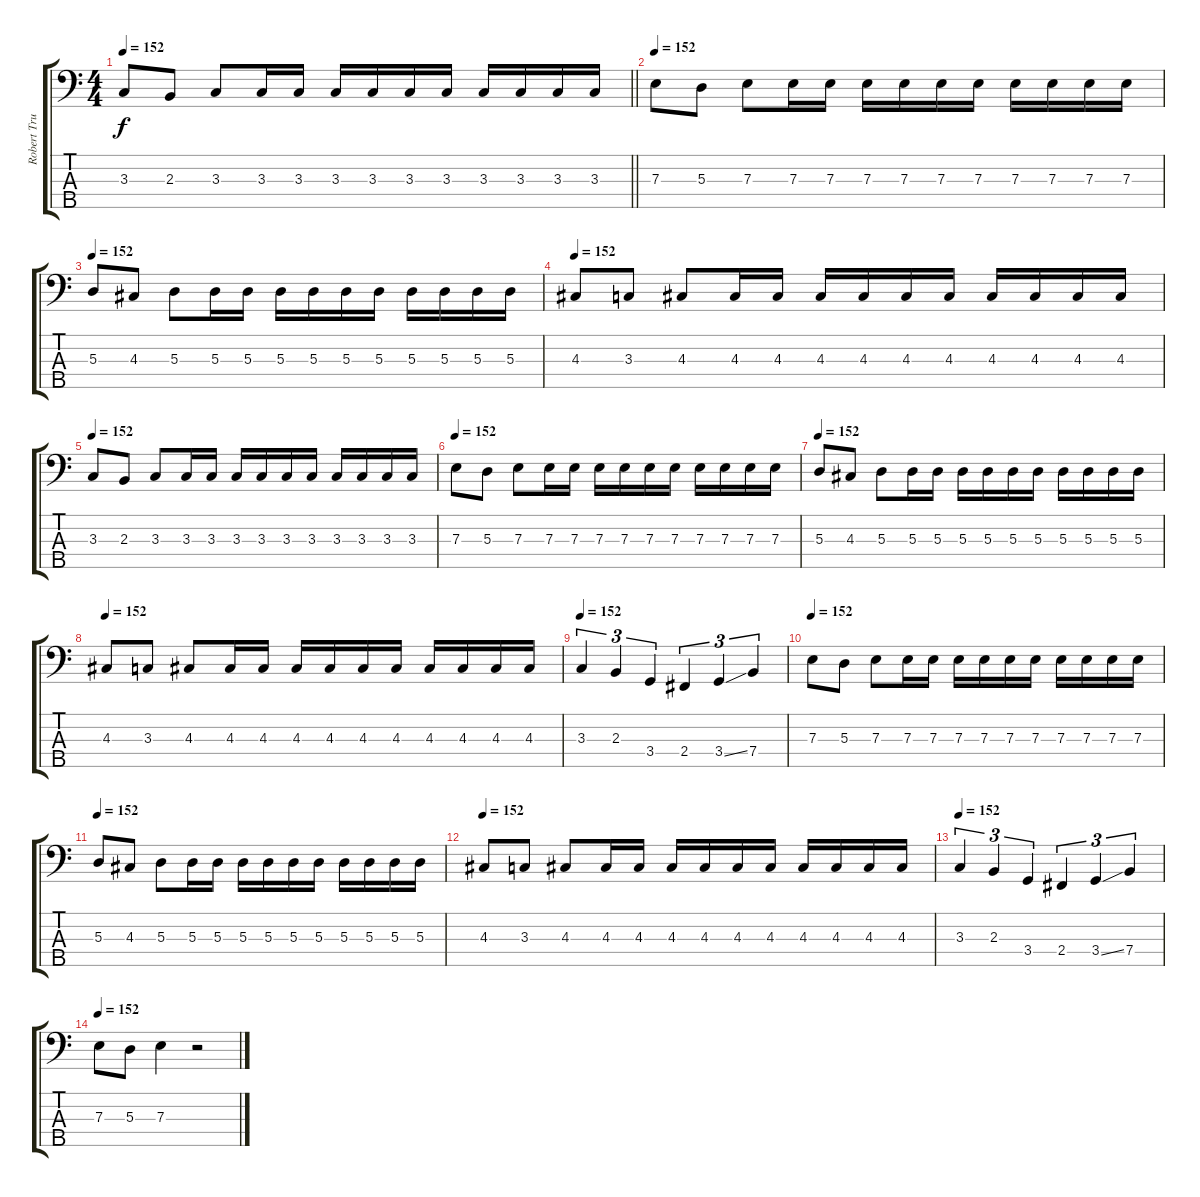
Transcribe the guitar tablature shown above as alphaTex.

\track ("Robert Trujillo" "Robert Tru") {instrument electricbassfinger}
\staff {score tabs}
\tuning (G2 D2 A1 E1 B0) {hide}
\ts (4 4)
\tempo 152
\clef f4
\barLineRight lightlight
\ks c
3.3.8{dy f} 2.3.8 3.3.8 3.3.16 3.3.16 3.3.16 3.3.16 3.3.16 3.3.16 3.3.16 3.3.16 3.3.16 3.3.16 |
\tempo 152
7.3.8 5.3.8 7.3.8 7.3.16 7.3.16 7.3.16 7.3.16 7.3.16 7.3.16 7.3.16 7.3.16 7.3.16 7.3.16 |
\tempo 152
5.3.8 4.3.8 5.3.8 5.3.16 5.3.16 5.3.16 5.3.16 5.3.16 5.3.16 5.3.16 5.3.16 5.3.16 5.3.16 |
\tempo 152
4.3.8 3.3.8 4.3.8 4.3.16 4.3.16 4.3.16 4.3.16 4.3.16 4.3.16 4.3.16 4.3.16 4.3.16 4.3.16 |
\tempo 152
3.3.8 2.3.8 3.3.8 3.3.16 3.3.16 3.3.16 3.3.16 3.3.16 3.3.16 3.3.16 3.3.16 3.3.16 3.3.16 |
\tempo 152
7.3.8 5.3.8 7.3.8 7.3.16 7.3.16 7.3.16 7.3.16 7.3.16 7.3.16 7.3.16 7.3.16 7.3.16 7.3.16 |
\tempo 152
5.3.8 4.3.8 5.3.8 5.3.16 5.3.16 5.3.16 5.3.16 5.3.16 5.3.16 5.3.16 5.3.16 5.3.16 5.3.16 |
\tempo 152
4.3.8 3.3.8 4.3.8 4.3.16 4.3.16 4.3.16 4.3.16 4.3.16 4.3.16 4.3.16 4.3.16 4.3.16 4.3.16 |
\tempo 152
3.3.4{tu (3 2)} 2.3.4{tu (3 2)} 3.4.4{tu (3 2)} 2.4.4{tu (3 2)} 3.4{ss}.4{tu (3 2)} 7.4.4{tu (3 2)} |
\tempo 152
7.3.8 5.3.8 7.3.8 7.3.16 7.3.16 7.3.16 7.3.16 7.3.16 7.3.16 7.3.16 7.3.16 7.3.16 7.3.16 |
\tempo 152
5.3.8 4.3.8 5.3.8 5.3.16 5.3.16 5.3.16 5.3.16 5.3.16 5.3.16 5.3.16 5.3.16 5.3.16 5.3.16 |
\tempo 152
4.3.8 3.3.8 4.3.8 4.3.16 4.3.16 4.3.16 4.3.16 4.3.16 4.3.16 4.3.16 4.3.16 4.3.16 4.3.16 |
\tempo 152
3.3.4{tu (3 2)} 2.3.4{tu (3 2)} 3.4.4{tu (3 2)} 2.4.4{tu (3 2)} 3.4{ss}.4{tu (3 2)} 7.4.4{tu (3 2)} |
\tempo 152
7.3.8 5.3.8 7.3.4 r.2
